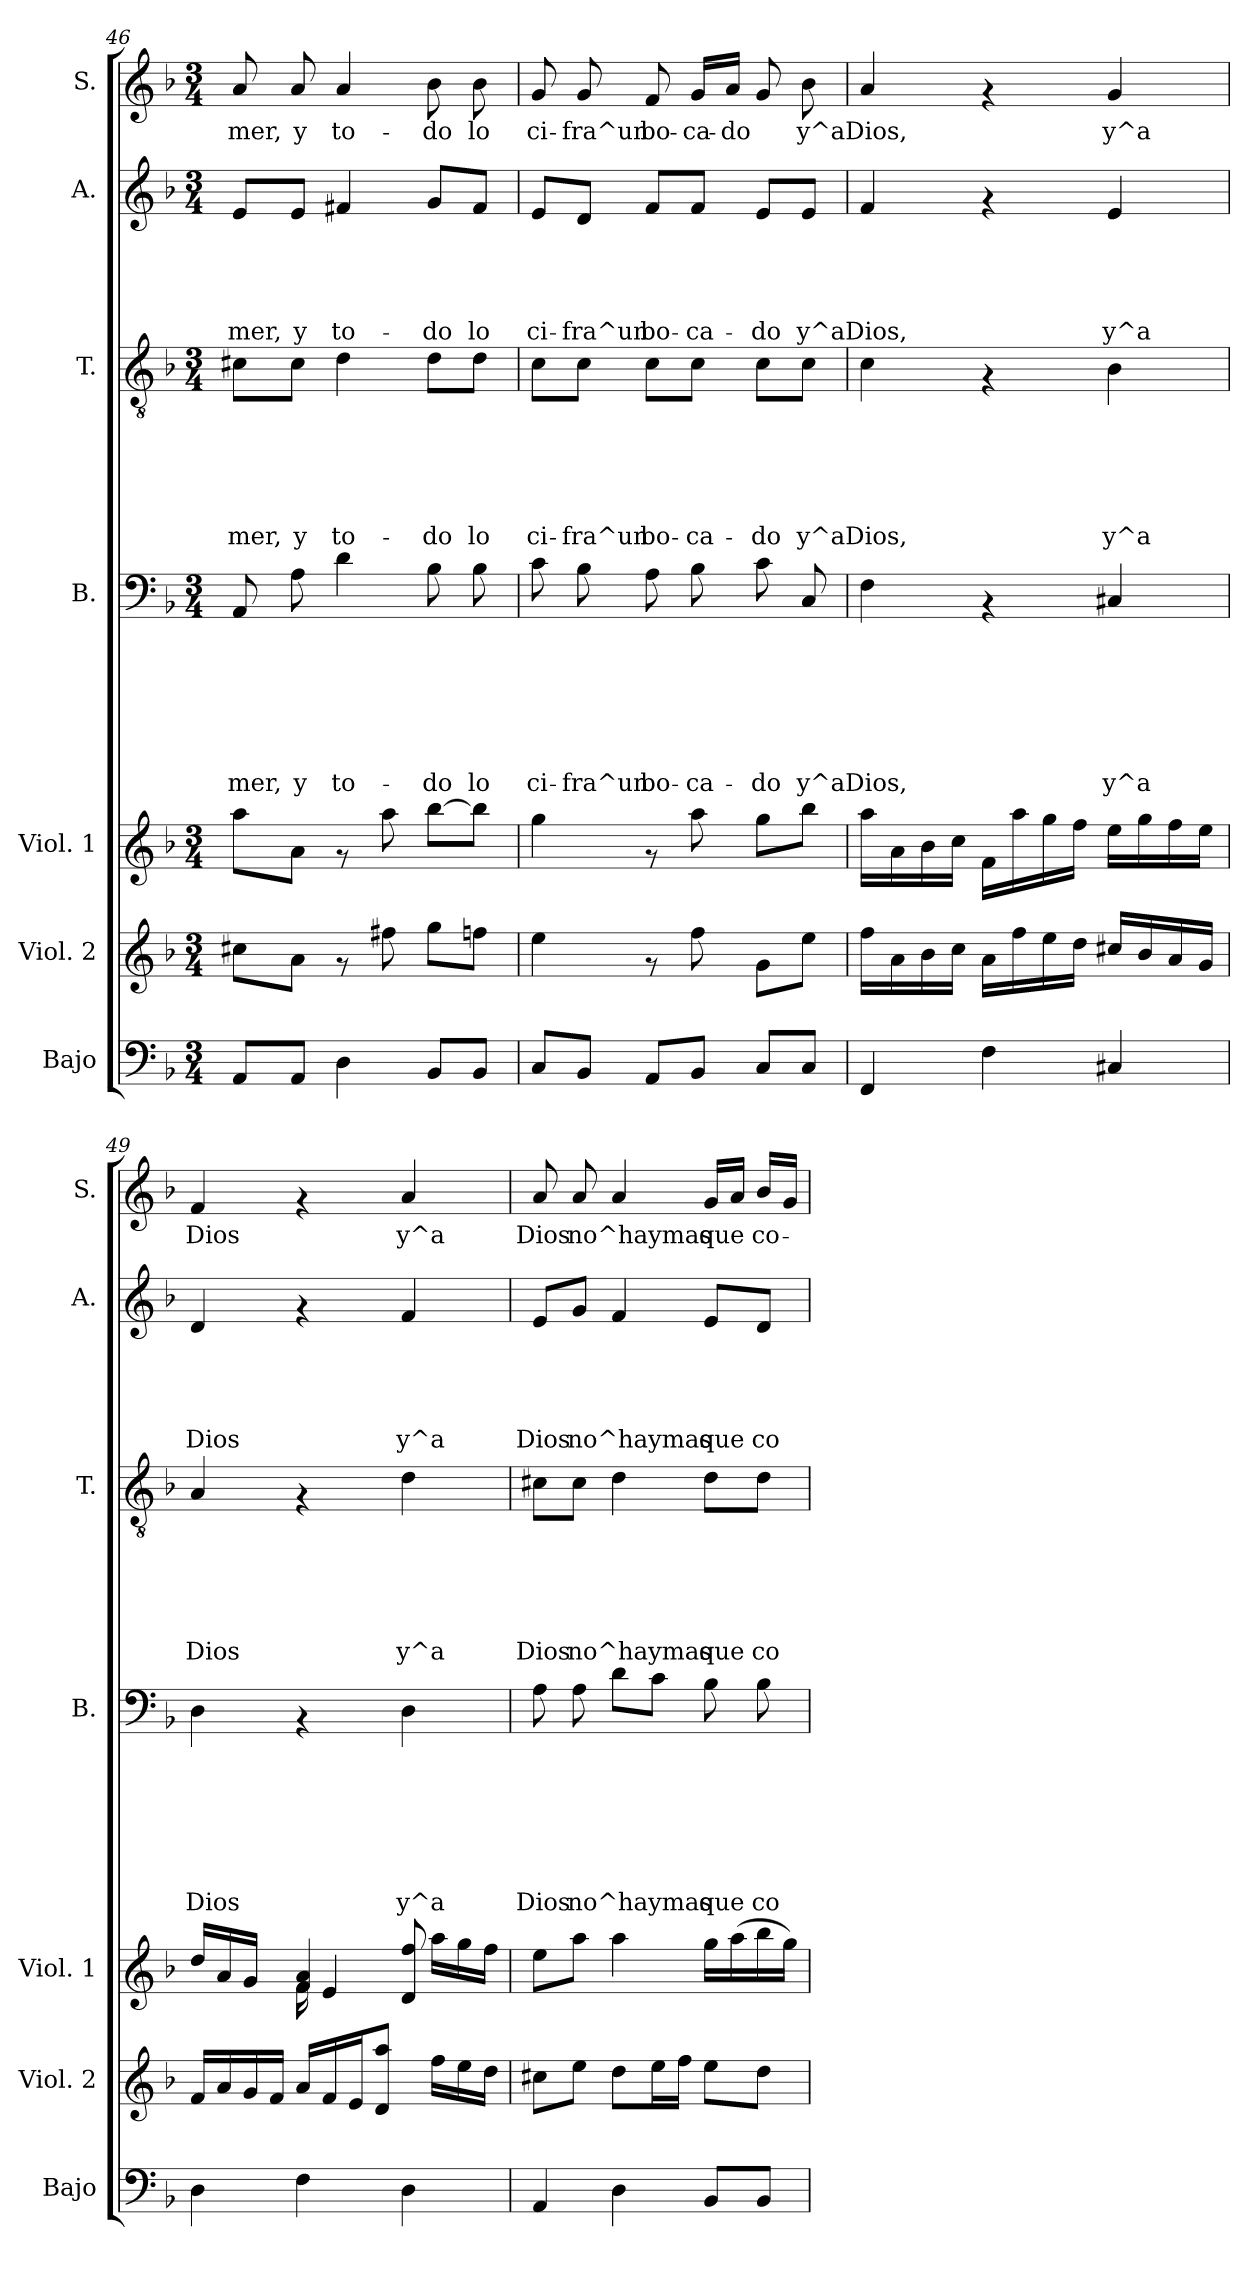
**kern	**kern	**kern	**kern	**text	**text	**text	**text	**text	**text	**text	**kern	**text	**text	**text	**text	**text	**text	**kern	**text	**text	**text	**text	**text	**kern	**text
*part7	*part6	*part5	*part4	*part4	*part4	*part4	*part4	*part4	*part4	*part4	*part3	*part3	*part3	*part3	*part3	*part3	*part3	*part2	*part2	*part2	*part2	*part2	*part2	*part1	*part1
*staff7	*staff6	*staff5	*staff4	*staff4	*staff4	*staff4	*staff4	*staff4	*staff4	*staff4	*staff3	*staff3	*staff3	*staff3	*staff3	*staff3	*staff3	*staff2	*staff2	*staff2	*staff2	*staff2	*staff2	*staff1	*staff1
*I"Bajo	*I"Viol. 2	*I"Viol. 1	*I"B.	*	*	*	*	*	*	*	*I"T.	*	*	*	*	*	*	*I"A.	*	*	*	*	*	*I"S.	*
*I'Bajo	*I'Viol. 2	*I'Viol. 1	*I'B.	*	*	*	*	*	*	*	*I'T.	*	*	*	*	*	*	*I'A.	*	*	*	*	*	*I'S.	*
!!LO:LB:g=z
*clefF4	*clefG2	*clefG2	*clefF4	*	*	*	*	*	*	*	*clefGv2	*	*	*	*	*	*	*clefG2	*	*	*	*	*	*clefG2	*
*ITrd7c12	*	*	*	*	*	*	*	*	*	*	*	*	*	*	*	*	*	*	*	*	*	*	*	*	*
*k[b-]	*k[b-]	*k[b-]	*k[b-]	*	*	*	*	*	*	*	*k[b-]	*	*	*	*	*	*	*k[b-]	*	*	*	*	*	*k[b-]	*
*F:	*F:	*F:	*F:	*	*	*	*	*	*	*	*F:	*	*	*	*	*	*	*F:	*	*	*	*	*	*F:	*
*M3/4	*M3/4	*M3/4	*M3/4	*	*	*	*	*	*	*	*M3/4	*	*	*	*	*	*	*M3/4	*	*	*	*	*	*M3/4	*
=46	=46	=46	=46	=46	=46	=46	=46	=46	=46	=46	=46	=46	=46	=46	=46	=46	=46	=46	=46	=46	=46	=46	=46	=46	=46
!	!	!	!	!	!	!	!	!	!	!LO:LY:b	!	!	!	!	!	!	!LO:LY:b	!	!	!	!	!	!LO:LY:b	!	!LO:LY:b
8AAA/L	8cc#X\L	8aa\L	8AA/	.	.	.	.	.	.	-mer,	8c#X\L	.	.	.	.	.	-mer,	8e/L	.	.	.	.	-mer,	8a/	-mer,
!	!	!	!	!	!	!	!	!	!	!LO:LY:b	!	!	!	!	!	!	!LO:LY:b	!	!	!	!	!	!LO:LY:b	!	!LO:LY:b
8AAA/J	8a\J	8a\J	8A\	.	.	.	.	.	.	y	8c#\J	.	.	.	.	.	y	8e/J	.	.	.	.	y	8a/	y
!	!	!	!	!	!	!	!	!	!	!LO:LY:b	!	!	!	!	!	!	!LO:LY:b	!	!	!	!	!	!LO:LY:b	!	!LO:LY:b
4DD\	8rf	8rf	4d\	.	.	.	.	.	.	to-	4d\	.	.	.	.	.	to-	4f#X/	.	.	.	.	to-	4a/	to-
.	8ff#X\	8aa\	.	.	.	.	.	.	.	.	.	.	.	.	.	.	.	.	.	.	.	.	.	.	.
!	!	!	!	!	!	!	!	!	!	!LO:LY:b	!	!	!	!	!	!	!LO:LY:b	!	!	!	!	!	!LO:LY:b	!	!LO:LY:b
8BBB-/L	8gg\L	[<8bb-\L	8B-\	.	.	.	.	.	.	-do	8d\L	.	.	.	.	.	-do	8g/L	.	.	.	.	-do	8b-\	-do
!	!	!	!	!	!	!	!	!	!	!LO:LY:b	!	!	!	!	!	!	!LO:LY:b	!	!	!	!	!	!LO:LY:b	!	!LO:LY:b
8BBB-/J	8ffn\J	8bb-\J]	8B-\	.	.	.	.	.	.	lo	8d\J	.	.	.	.	.	lo	8f#/J	.	.	.	.	lo	8b-\	lo
=47	=47	=47	=47	=47	=47	=47	=47	=47	=47	=47	=47	=47	=47	=47	=47	=47	=47	=47	=47	=47	=47	=47	=47	=47	=47
!	!	!	!	!	!	!	!	!	!	!LO:LY:b	!	!	!	!	!	!	!LO:LY:b	!	!	!	!	!	!LO:LY:b	!	!LO:LY:b
8CC/L	4ee\	4gg\	8c\	.	.	.	.	.	.	ci-	8c\L	.	.	.	.	.	ci-	8e/L	.	.	.	.	ci-	8g/	ci-
!	!	!	!	!	!	!	!	!	!	!LO:LY:b	!	!	!	!	!	!	!LO:LY:b	!	!	!	!	!	!LO:LY:b	!	!LO:LY:b
8BBB-/J	.	.	8B-\	.	.	.	.	.	.	-fra^un	8c\J	.	.	.	.	.	-fra^un	8d/J	.	.	.	.	-fra^un	8g/	-fra^un
!	!	!	!	!	!	!	!	!	!	!LO:LY:b	!	!	!	!	!	!	!LO:LY:b	!	!	!	!	!	!LO:LY:b	!	!LO:LY:b
8AAA/L	8rf	8rf	8A\	.	.	.	.	.	.	bo-	8c\L	.	.	.	.	.	bo-	8f/L	.	.	.	.	bo-	8f/	bo-
!	!	!	!	!	!	!	!	!	!	!LO:LY:b	!	!	!	!	!	!	!LO:LY:b	!	!	!	!	!	!LO:LY:b	!	!LO:LY:b
8BBB-/J	8ff\	8aa\	8B-\	.	.	.	.	.	.	-ca-	8c\J	.	.	.	.	.	-ca-	8f/J	.	.	.	.	-ca-	16g/LL	-ca-
!	!	!	!	!	!	!	!	!	!	!	!	!	!	!	!	!	!	!	!	!	!	!	!	!	!LO:LY:b
.	.	.	.	.	.	.	.	.	.	.	.	.	.	.	.	.	.	.	.	.	.	.	.	16a/JJ	-do
!	!	!	!	!	!	!	!	!	!	!LO:LY:b	!	!	!	!	!	!	!LO:LY:b	!	!	!	!	!	!LO:LY:b	!	!
8CC/L	8g\L	8gg\L	8c\	.	.	.	.	.	.	-do	8c\L	.	.	.	.	.	-do	8e/L	.	.	.	.	-do	8g/	.
!	!	!	!	!	!	!	!	!	!	!LO:LY:b	!	!	!	!	!	!	!LO:LY:b	!	!	!	!	!	!LO:LY:b	!	!LO:LY:b
8CC/J	8ee\J	8bb-\J	8C/	.	.	.	.	.	.	y^aDios,	8c\J	.	.	.	.	.	y^aDios,	8e/J	.	.	.	.	y^aDios,	8b-\	y^aDios,
=48	=48	=48	=48	=48	=48	=48	=48	=48	=48	=48	=48	=48	=48	=48	=48	=48	=48	=48	=48	=48	=48	=48	=48	=48	=48
4FFF/	16ff\LL	16aa\LL	4F\	.	.	.	.	.	.	.	4c\	.	.	.	.	.	.	4f/	.	.	.	.	.	4a/	.
.	16a\	16a\	.	.	.	.	.	.	.	.	.	.	.	.	.	.	.	.	.	.	.	.	.	.	.
.	16b-\	16b-\	.	.	.	.	.	.	.	.	.	.	.	.	.	.	.	.	.	.	.	.	.	.	.
.	16cc\JJ	16cc\JJ	.	.	.	.	.	.	.	.	.	.	.	.	.	.	.	.	.	.	.	.	.	.	.
4FF\	16a\LL	16f\LL	4rAA	.	.	.	.	.	.	.	4rF	.	.	.	.	.	.	4rf	.	.	.	.	.	4rf	.
.	16ff\	16aa\	.	.	.	.	.	.	.	.	.	.	.	.	.	.	.	.	.	.	.	.	.	.	.
.	16ee\	16gg\	.	.	.	.	.	.	.	.	.	.	.	.	.	.	.	.	.	.	.	.	.	.	.
.	16dd\JJ	16ff\JJ	.	.	.	.	.	.	.	.	.	.	.	.	.	.	.	.	.	.	.	.	.	.	.
!	!	!	!	!	!	!	!	!	!	!LO:LY:b	!	!	!	!	!	!	!LO:LY:b	!	!	!	!	!	!LO:LY:b	!	!LO:LY:b
4CC#X/	16cc#X/LL	16ee\LL	4C#X/	.	.	.	.	.	.	y^a	4B-\	.	.	.	.	.	y^a	4e/	.	.	.	.	y^a	4g/	y^a
.	16b-/	16gg\	.	.	.	.	.	.	.	.	.	.	.	.	.	.	.	.	.	.	.	.	.	.	.
.	16a/	16ff\	.	.	.	.	.	.	.	.	.	.	.	.	.	.	.	.	.	.	.	.	.	.	.
.	16g/JJ	16ee\JJ	.	.	.	.	.	.	.	.	.	.	.	.	.	.	.	.	.	.	.	.	.	.	.
=49	=49	=49	=49	=49	=49	=49	=49	=49	=49	=49	=49	=49	=49	=49	=49	=49	=49	=49	=49	=49	=49	=49	=49	=49	=49
*	*	*^	*	*	*	*	*	*	*	*	*	*	*	*	*	*	*	*	*	*	*	*	*	*	*
*	*	*	*^	*	*	*	*	*	*	*	*	*	*	*	*	*	*	*	*	*	*	*	*	*	*	*
!	!	!	!	!	!	!	!	!	!	!	!	!LO:LY:b	!	!	!	!	!	!	!LO:LY:b	!	!	!	!	!	!LO:LY:b	!	!LO:LY:b
4DD\	16f/LL	16dd/LL	4ryy	4ryy	4D\	.	.	.	.	.	.	Dios	4A/	.	.	.	.	.	Dios	4d/	.	.	.	.	Dios	4f/	Dios
.	16a/	16a/	.	.	.	.	.	.	.	.	.	.	.	.	.	.	.	.	.	.	.	.	.	.	.	.	.
.	16g/	16g/JJ	.	.	.	.	.	.	.	.	.	.	.	.	.	.	.	.	.	.	.	.	.	.	.	.	.
.	16f/JJ	16ryy	.	.	.	.	.	.	.	.	.	.	.	.	.	.	.	.	.	.	.	.	.	.	.	.	.
4FF\	16a/LL	4f/ 4a/	16f\	16ryy	4rAA	.	.	.	.	.	.	.	4rF	.	.	.	.	.	.	4rf	.	.	.	.	.	4rf	.
.	16f/	.	4ryy	4e/	.	.	.	.	.	.	.	.	.	.	.	.	.	.	.	.	.	.	.	.	.	.	.
.	16e/J	.	.	.	.	.	.	.	.	.	.	.	.	.	.	.	.	.	.	.	.	.	.	.	.	.	.
.	8d/ 8aa/J	.	.	.	.	.	.	.	.	.	.	.	.	.	.	.	.	.	.	.	.	.	.	.	.	.	.
!	!	!	!	!	!	!	!	!	!	!	!	!LO:LY:b	!	!	!	!	!	!	!LO:LY:b	!	!	!	!	!	!LO:LY:b	!	!LO:LY:b
4DD\	.	8d/ 8ff/	.	.	4D\	.	.	.	.	.	.	y^a	4d\	.	.	.	.	.	y^a	4f/	.	.	.	.	y^a	4a/	y^a
.	16ff\LL	.	16aa\LL	8.ryy	.	.	.	.	.	.	.	.	.	.	.	.	.	.	.	.	.	.	.	.	.	.	.
.	16ee\	8ryy	16gg\	.	.	.	.	.	.	.	.	.	.	.	.	.	.	.	.	.	.	.	.	.	.	.	.
.	16dd\JJ	.	16ff\JJ	.	.	.	.	.	.	.	.	.	.	.	.	.	.	.	.	.	.	.	.	.	.	.	.
*	*	*	*v	*v	*	*	*	*	*	*	*	*	*	*	*	*	*	*	*	*	*	*	*	*	*	*	*
=50	=50	=50	=50	=50	=50	=50	=50	=50	=50	=50	=50	=50	=50	=50	=50	=50	=50	=50	=50	=50	=50	=50	=50	=50	=50	=50
!	!	!	!	!	!	!	!	!	!	!	!LO:LY:b	!	!	!	!	!	!	!LO:LY:b	!	!	!	!	!	!LO:LY:b	!	!LO:LY:b
*	*	*v	*v	*	*	*	*	*	*	*	*	*	*	*	*	*	*	*	*	*	*	*	*	*	*	*
4AAA/	8cc#X\L	8ee\L	8A\	.	.	.	.	.	.	Dios	8c#X\L	.	.	.	.	.	Dios	8e/L	.	.	.	.	Dios	8a/	Dios
!	!	!	!	!	!	!	!	!	!	!LO:LY:b	!	!	!	!	!	!	!LO:LY:b	!	!	!	!	!	!LO:LY:b	!	!LO:LY:b
.	8ee\J	8aa\J	8A\	.	.	.	.	.	.	no^haymas	8c#\J	.	.	.	.	.	no^haymas	8g/J	.	.	.	.	no^haymas	8a/	no^haymas
4DD\	8dd\L	4aa\	8d\L	.	.	.	.	.	.	.	4d\	.	.	.	.	.	.	4f/	.	.	.	.	.	4a/	.
.	16ee\L	.	8c\J	.	.	.	.	.	.	.	.	.	.	.	.	.	.	.	.	.	.	.	.	.	.
.	16ff\JJ	.	.	.	.	.	.	.	.	.	.	.	.	.	.	.	.	.	.	.	.	.	.	.	.
!	!	!	!	!	!	!	!	!	!	!LO:LY:b	!	!	!	!	!	!	!LO:LY:b	!	!	!	!	!	!LO:LY:b	!	!LO:LY:b
8BBB-/L	8ee\L	16gg\LL	8B-\	.	.	.	.	.	.	que	8d\L	.	.	.	.	.	que	8e/L	.	.	.	.	que	16g/LL	que
.	.	(>16aa\	.	.	.	.	.	.	.	.	.	.	.	.	.	.	.	.	.	.	.	.	.	16a/JJ	.
!	!	!	!	!	!	!	!	!	!	!LO:LY:b	!	!	!	!	!	!	!LO:LY:b	!	!	!	!	!	!LO:LY:b	!	!LO:LY:b
8BBB-/J	8dd\J	16bb-\	8B-\	.	.	.	.	.	.	co-	8d\J	.	.	.	.	.	co-	8d/J	.	.	.	.	co-	16b-/LL	co-
.	.	16gg\JJ)	.	.	.	.	.	.	.	.	.	.	.	.	.	.	.	.	.	.	.	.	.	16g/JJ	.
=	=	=	=	=	=	=	=	=	=	=	=	=	=	=	=	=	=	=	=	=	=	=	=	=	=
*-	*-	*-	*-	*-	*-	*-	*-	*-	*-	*-	*-	*-	*-	*-	*-	*-	*-	*-	*-	*-	*-	*-	*-	*-	*-
